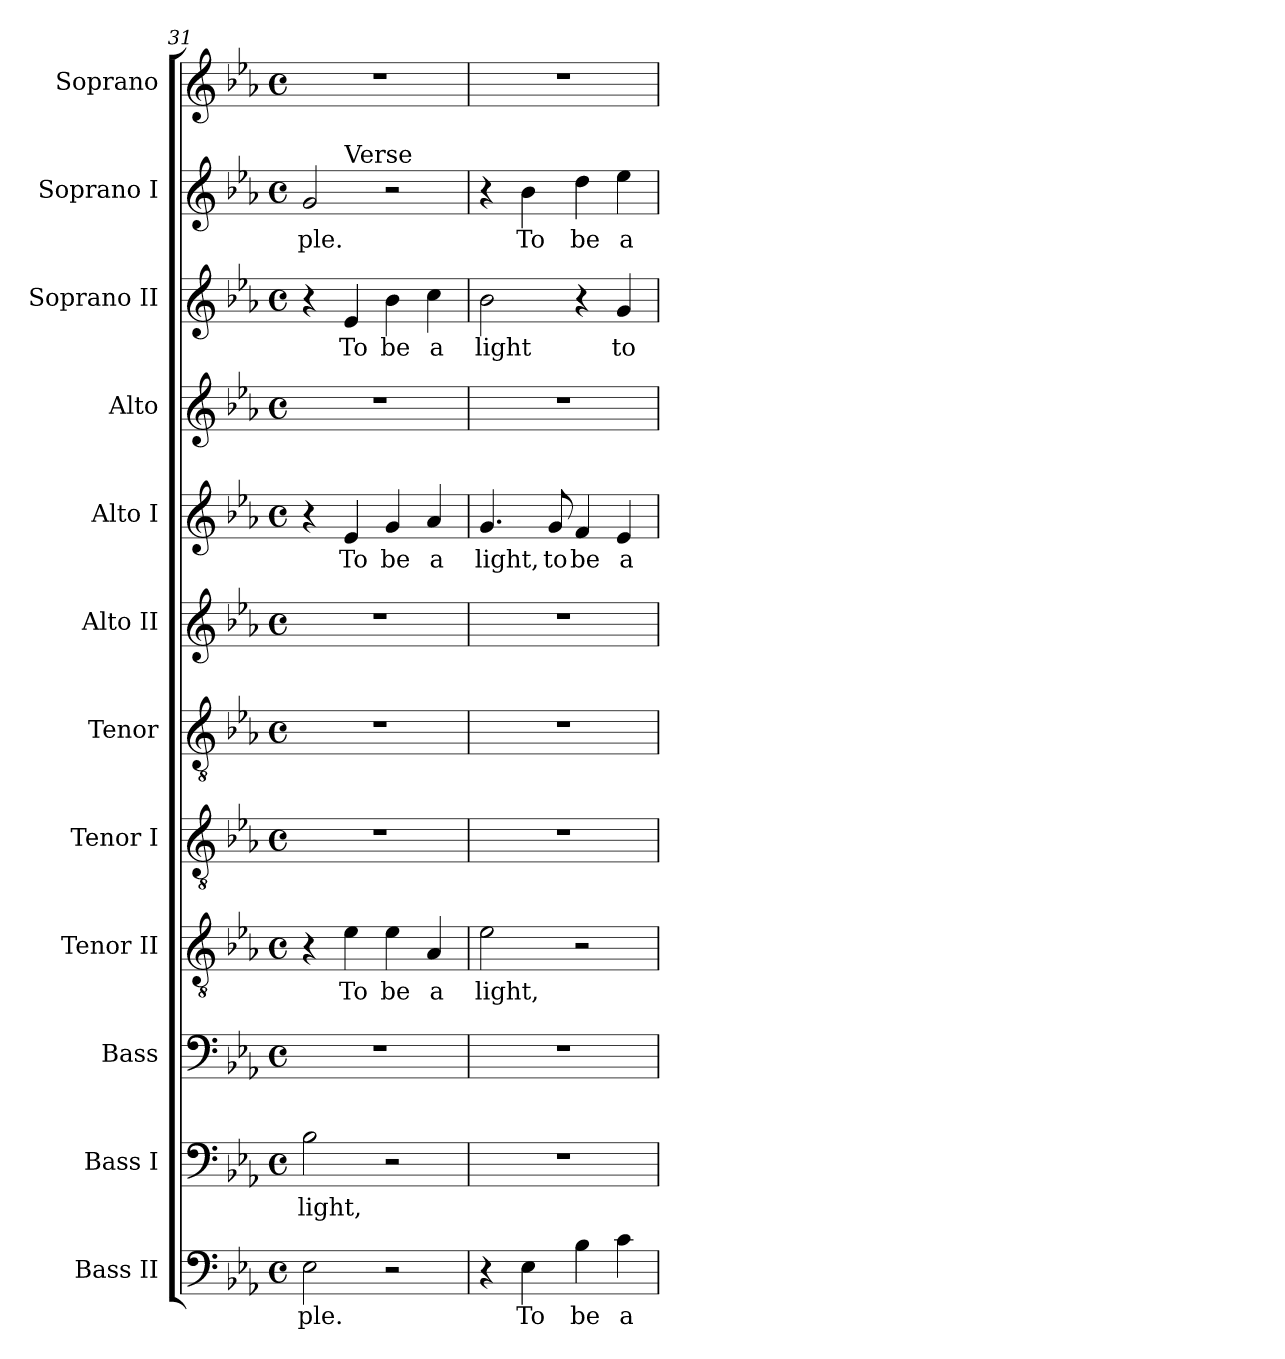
**kern	**text	**kern	**text	**kern	**kern	**text	**kern	**kern	**kern	**kern	**text	**kern	**kern	**text	**kern	**text	**kern
*part12	*part12	*part11	*part11	*part10	*part9	*part9	*part8	*part7	*part6	*part5	*part5	*part4	*part3	*part3	*part2	*part2	*part1
*staff12	*staff12	*staff11	*staff11	*staff10	*staff9	*staff9	*staff8	*staff7	*staff6	*staff5	*staff5	*staff4	*staff3	*staff3	*staff2	*staff2	*staff1
*I"Bass II	*	*I"Bass I	*	*I"Bass	*I"Tenor II	*	*I"Tenor I	*I"Tenor	*I"Alto II	*I"Alto I	*	*I"Alto	*I"Soprano II	*	*I"Soprano I	*	*I"Soprano
*I'BII	*	*I'BI	*	*I'B	*I'TII	*	*I'TI	*I'T	*I'AII	*I'AI	*	*I'A	*I'SII	*	*I'SI	*	*I'S
*clefF4	*	*clefF4	*	*clefF4	*clefGv2	*	*clefGv2	*clefGv2	*clefG2	*clefG2	*	*clefG2	*clefG2	*	*clefG2	*	*clefG2
*ITrd7c12	*	*	*	*ITrd7c12	*ITrd7c12	*	*ITrd7c12	*ITrd7c12	*	*	*	*	*	*	*	*	*
*k[b-e-a-]	*	*k[b-e-a-]	*	*k[b-e-a-]	*k[b-e-a-]	*	*k[b-e-a-]	*k[b-e-a-]	*k[b-e-a-]	*k[b-e-a-]	*	*k[b-e-a-]	*k[b-e-a-]	*	*k[b-e-a-]	*	*k[b-e-a-]
*E-:	*	*E-:	*	*E-:	*E-:	*	*E-:	*E-:	*E-:	*E-:	*	*E-:	*E-:	*	*E-:	*	*E-:
*M4/4	*	*M4/4	*	*M4/4	*M4/4	*	*M4/4	*M4/4	*M4/4	*M4/4	*	*M4/4	*M4/4	*	*M4/4	*	*M4/4
*met(c)	*	*met(c)	*	*met(c)	*met(c)	*	*met(c)	*met(c)	*met(c)	*met(c)	*	*met(c)	*met(c)	*	*met(c)	*	*met(c)
=31	=31	=31	=31	=31	=31	=31	=31	=31	=31	=31	=31	=31	=31	=31	=31	=31	=31
!	!LO:LY:b:color=#000000	!	!	!	!	!	!	!	!	!	!	!	!	!	!	!	!
!	!	!	!LO:LY:b:color=#000000	!	!	!	!	!	!	!	!	!	!	!	!	!	!
!	!	!	!	!	!	!	!	!	!	!	!	!	!	!	!	!LO:LY:b:color=#000000	!
*	*	*	*	*	*	*	*	*	*	*	*	*	*	*	*^	*	*
2EE-i\	-ple.	2B-i\	light,	1r	4r	.	1r	1r	1r	4r	.	1r	4r	.	2gi/	4ryy	-ple.	1r
!	!	!	!	!	!	!LO:LY:b:color=#000000	!	!	!	!	!	!	!	!	!	!	!	!
!	!	!	!	!	!	!	!	!	!	!	!LO:LY:b:color=#000000	!	!	!	!	!	!	!
!	!	!	!	!	!	!	!	!	!	!	!	!	!	!	!	!LO:TX:a:t=Verse	!	!
!	!	!	!	!	!	!	!	!	!	!	!	!	!	!LO:LY:b:color=#000000	!	!	!	!
.	.	.	.	.	4E-i\	To	.	.	.	4e-i/	To	.	4e-i/	To	.	2.ryy	.	.
!	!	!	!	!	!	!LO:LY:b:color=#000000	!	!	!	!	!	!	!	!	!	!	!	!
!	!	!	!	!	!	!	!	!	!	!	!LO:LY:b:color=#000000	!	!	!	!	!	!	!
!	!	!	!	!	!	!	!	!	!	!	!	!	!	!LO:LY:b:color=#000000	!	!	!	!
2r	.	2r	.	.	4E-i\	be	.	.	.	4gi/	be	.	4b-i\	be	2r	.	.	.
!	!	!	!	!	!	!LO:LY:b:color=#000000	!	!	!	!	!	!	!	!	!	!	!	!
!	!	!	!	!	!	!	!	!	!	!	!LO:LY:b:color=#000000	!	!	!	!	!	!	!
!	!	!	!	!	!	!	!	!	!	!	!	!	!	!LO:LY:b:color=#000000	!	!	!	!
.	.	.	.	.	4AA-i/	a	.	.	.	4a-i/	a	.	4cci\	a	.	.	.	.
*	*	*	*	*	*	*	*	*	*	*	*	*	*	*	*v	*v	*	*
=32	=32	=32	=32	=32	=32	=32	=32	=32	=32	=32	=32	=32	=32	=32	=32	=32	=32
*	*	*	*	*	*	*	*	*	*	*	*	*	*	*	*^	*	*
!	!	!	!	!	!	!LO:LY:b:color=#000000	!	!	!	!	!	!	!	!	!	!	!	!
*	*	*	*	*	*	*	*	*	*	*	*	*	*	*	*v	*v	*	*
*	*	*	*	*	*	*	*	*	*	*	*	*	*	*	*^	*	*
!	!	!	!	!	!	!	!	!	!	!	!LO:LY:b:color=#000000	!	!	!	!	!	!	!
*	*	*	*	*	*	*	*	*	*	*	*	*	*	*	*v	*v	*	*
*	*	*	*	*	*	*	*	*	*	*	*	*	*	*	*^	*	*
!	!	!	!	!	!	!	!	!	!	!	!	!	!	!LO:LY:b:color=#000000	!	!	!	!
*	*	*	*	*	*	*	*	*	*	*	*	*	*	*	*v	*v	*	*
4r	.	1r	.	1r	2E-i\	light,	1r	1r	1r	4.gi/	light,	1r	2b-i\	light	4r	.	1r
!	!LO:LY:b:color=#000000	!	!	!	!	!	!	!	!	!	!	!	!	!	!	!	!
!	!	!	!	!	!	!	!	!	!	!	!	!	!	!	!	!LO:LY:b:color=#000000	!
4EE-i\	To	.	.	.	.	.	.	.	.	.	.	.	.	.	4b-i\	To	.
!	!	!	!	!	!	!	!	!	!	!	!LO:LY:b:color=#000000	!	!	!	!	!	!
.	.	.	.	.	.	.	.	.	.	8gi/	to	.	.	.	.	.	.
!	!LO:LY:b:color=#000000	!	!	!	!	!	!	!	!	!	!	!	!	!	!	!	!
!	!	!	!	!	!	!	!	!	!	!	!LO:LY:b:color=#000000	!	!	!	!	!	!
!	!	!	!	!	!	!	!	!	!	!	!	!	!	!	!	!LO:LY:b:color=#000000	!
4BB-i\	be	.	.	.	2r	.	.	.	.	4fi/	be	.	4r	.	4ddi\	be	.
!	!LO:LY:b:color=#000000	!	!	!	!	!	!	!	!	!	!	!	!	!	!	!	!
!	!	!	!	!	!	!	!	!	!	!	!LO:LY:b:color=#000000	!	!	!	!	!	!
!	!	!	!	!	!	!	!	!	!	!	!	!	!	!LO:LY:b:color=#000000	!	!	!
!	!	!	!	!	!	!	!	!	!	!	!	!	!	!	!	!LO:LY:b:color=#000000	!
4Ci\	a	.	.	.	.	.	.	.	.	4e-i/	a	.	4gi/	to	4ee-i\	a	.
=	=	=	=	=	=	=	=	=	=	=	=	=	=	=	=	=	=
*-	*-	*-	*-	*-	*-	*-	*-	*-	*-	*-	*-	*-	*-	*-	*-	*-	*-
